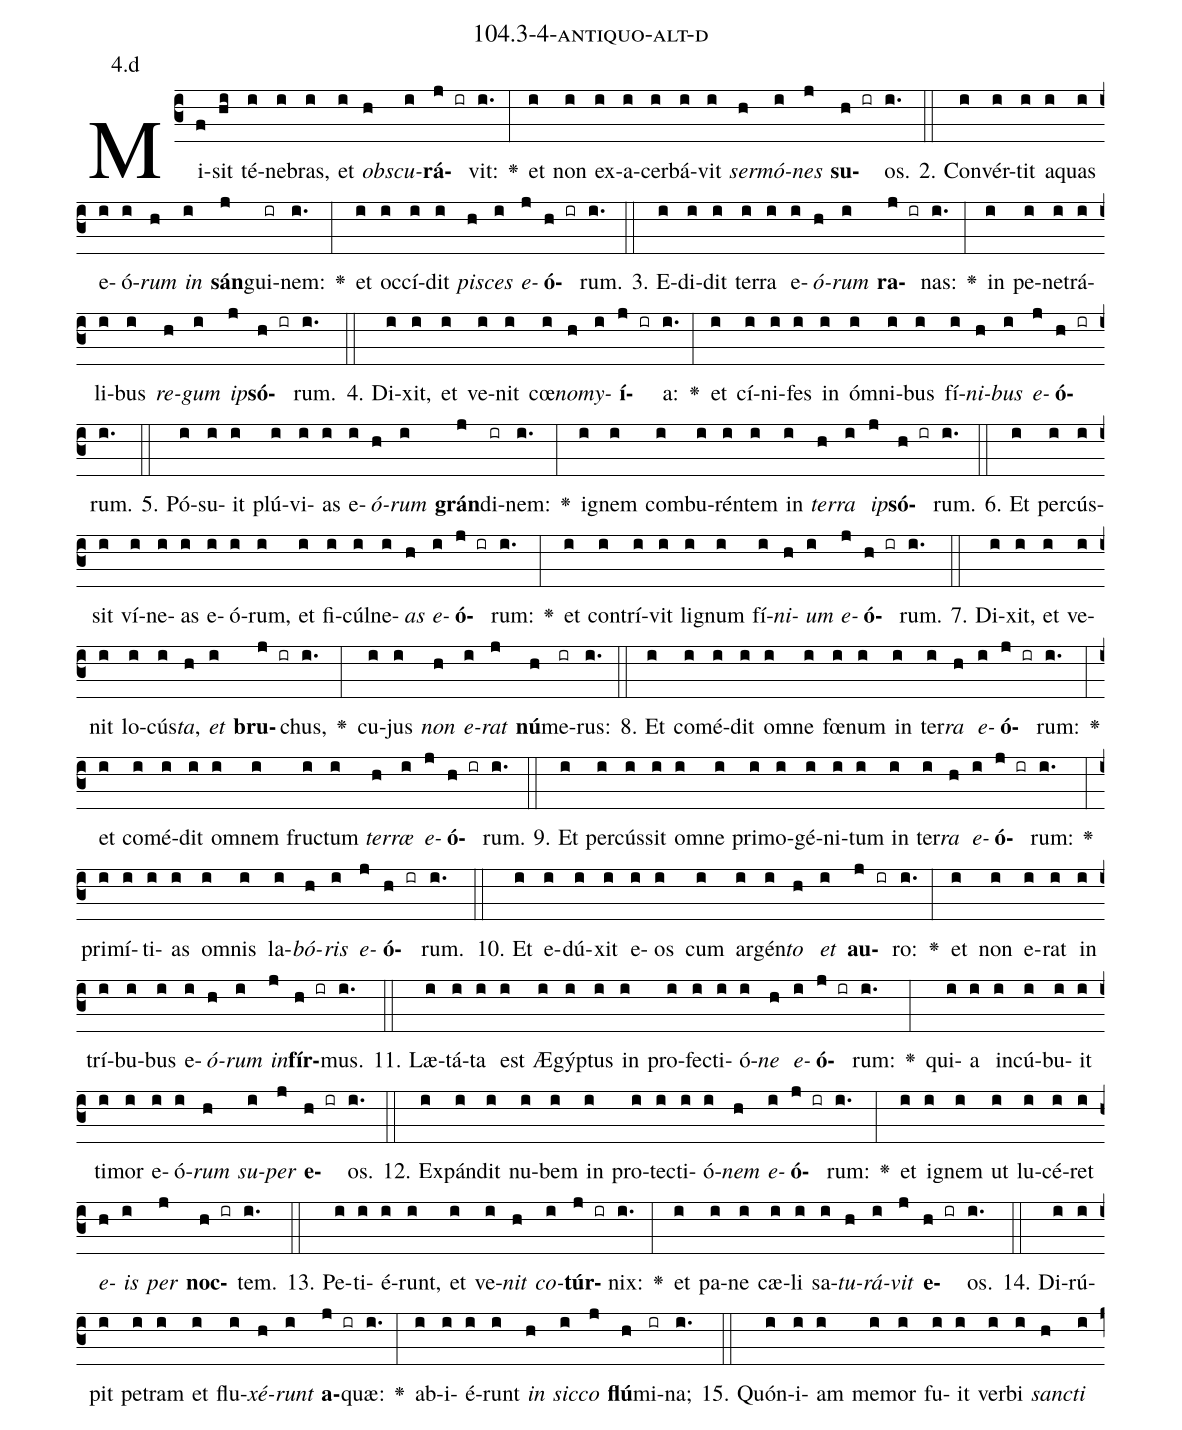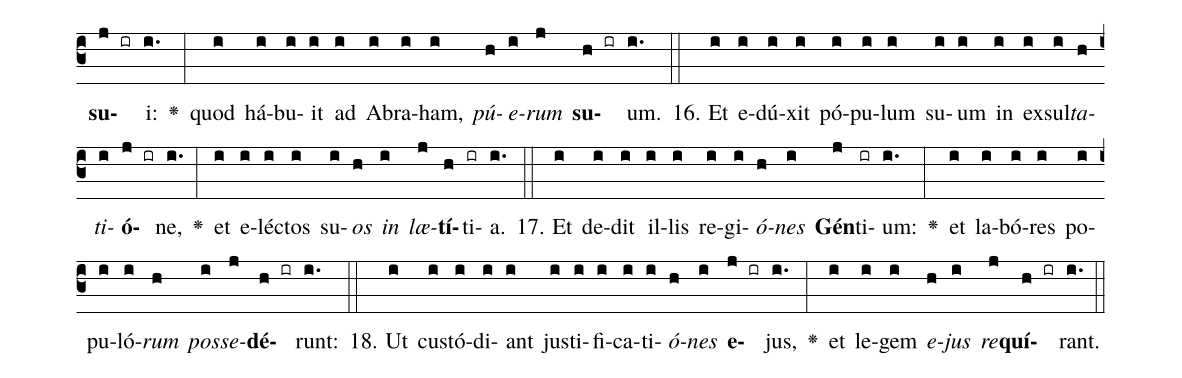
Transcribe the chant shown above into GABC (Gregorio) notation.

name: 104.3-4-antiquo-alt-d;
annotation: 4.d;
%%
(c3)Mi(f)sit(hi) té(i)ne(i)bras,(i) et(i) <i>obs</i>(h)<i>cu</i>(i)<b>rá</b>(j ir)vit:(i.) <v>\greheightstar</v>(:) et(i) non(i) ex(i)a(i)cer(i)bá(i)vit(i) <i>ser</i>(h)<i>mó</i>(i)<i>nes</i>(j) <b>su</b>(h ir)os.(i.) (::)
2. Con(i)vér(i)tit(i) a(i)quas(i) e(i)ó(i)<i>rum</i>(h) <i>in</i>(i) <b>sán</b>(j)gui(ir)nem:(i.) <v>\greheightstar</v>(:) et(i) oc(i)cí(i)dit(i) <i>pi</i>(h)<i>sces</i>(i) <i>e</i>(j)<b>ó</b>(h ir)rum.(i.) (::)
3. E(i)di(i)dit(i) ter(i)ra(i) e(i)<i>ó</i>(h)<i>rum</i>(i) <b>ra</b>(j ir)nas:(i.) <v>\greheightstar</v>(:) in(i) pe(i)ne(i)trá(i)li(i)bus(i) <i>re</i>(h)<i>gum</i>(i) <i>ip</i>(j)<b>só</b>(h ir)rum.(i.) (::)
4. Di(i)xit,(i) et(i) ve(i)nit(i) cœ(i)<i>no</i>(h)<i>my</i>(i)<b>í</b>(j ir)a:(i.) <v>\greheightstar</v>(:) et(i) cí(i)ni(i)fes(i) in(i) óm(i)ni(i)bus(i) fí(i)<i>ni</i>(h)<i>bus</i>(i) <i>e</i>(j)<b>ó</b>(h ir)rum.(i.) (::)
5. Pó(i)su(i)it(i) plú(i)vi(i)as(i) e(i)<i>ó</i>(h)<i>rum</i>(i) <b>grán</b>(j)di(ir)nem:(i.) <v>\greheightstar</v>(:) i(i)gnem(i) com(i)bu(i)rén(i)tem(i) in(i) <i>ter</i>(h)<i>ra</i>(i) <i>ip</i>(j)<b>só</b>(h ir)rum.(i.) (::)
6. Et(i) per(i)cús(i)sit(i) ví(i)ne(i)as(i) e(i)ó(i)rum,(i) et(i) fi(i)cúl(i)ne(i)<i>as</i>(h) <i>e</i>(i)<b>ó</b>(j ir)rum:(i.) <v>\greheightstar</v>(:) et(i) con(i)trí(i)vit(i) li(i)gnum(i) fí(i)<i>ni</i>(h)<i>um</i>(i) <i>e</i>(j)<b>ó</b>(h ir)rum.(i.) (::)
7. Di(i)xit,(i) et(i) ve(i)nit(i) lo(i)cús(i)<i>ta</i>,(h) <i>et</i>(i) <b>bru</b>(j ir)chus,(i.) <v>\greheightstar</v>(:) cu(i)jus(i) <i>non</i>(h) <i>e</i>(i)<i>rat</i>(j) <b>nú</b>(h)me(ir)rus:(i.) (::)
8. Et(i) com(i)é(i)dit(i) om(i)ne(i) fœ(i)num(i) in(i) ter(i)<i>ra</i>(h) <i>e</i>(i)<b>ó</b>(j ir)rum:(i.) <v>\greheightstar</v>(:) et(i) com(i)é(i)dit(i) om(i)nem(i) fruc(i)tum(i) <i>ter</i>(h)<i>ræ</i>(i) <i>e</i>(j)<b>ó</b>(h ir)rum.(i.) (::)
9. Et(i) per(i)cús(i)sit(i) om(i)ne(i) pri(i)mo(i)gé(i)ni(i)tum(i) in(i) ter(i)<i>ra</i>(h) <i>e</i>(i)<b>ó</b>(j ir)rum:(i.) <v>\greheightstar</v>(:) pri(i)mí(i)ti(i)as(i) om(i)nis(i) la(i)<i>bó</i>(h)<i>ris</i>(i) <i>e</i>(j)<b>ó</b>(h ir)rum.(i.) (::)
10. Et(i) e(i)dú(i)xit(i) e(i)os(i) cum(i) ar(i)gén(i)<i>to</i>(h) <i>et</i>(i) <b>au</b>(j ir)ro:(i.) <v>\greheightstar</v>(:) et(i) non(i) e(i)rat(i) in(i) trí(i)bu(i)bus(i) e(i)<i>ó</i>(h)<i>rum</i>(i) <i>in</i>(j)<b>fír</b>(h ir)mus.(i.) (::)
11. Læ(i)tá(i)ta(i) est(i) Æ(i)gýp(i)tus(i) in(i) pro(i)fec(i)ti(i)ó(i)<i>ne</i>(h) <i>e</i>(i)<b>ó</b>(j ir)rum:(i.) <v>\greheightstar</v>(:) qui(i)a(i) in(i)cú(i)bu(i)it(i) ti(i)mor(i) e(i)ó(i)<i>rum</i>(h) <i>su</i>(i)<i>per</i>(j) <b>e</b>(h ir)os.(i.) (::)
12. Ex(i)pán(i)dit(i) nu(i)bem(i) in(i) pro(i)tec(i)ti(i)ó(i)<i>nem</i>(h) <i>e</i>(i)<b>ó</b>(j ir)rum:(i.) <v>\greheightstar</v>(:) et(i) i(i)gnem(i) ut(i) lu(i)cé(i)ret(i) <i>e</i>(h)<i>is</i>(i) <i>per</i>(j) <b>noc</b>(h ir)tem.(i.) (::)
13. Pe(i)ti(i)é(i)runt,(i) et(i) ve(i)<i>nit</i>(h) <i>co</i>(i)<b>túr</b>(j ir)nix:(i.) <v>\greheightstar</v>(:) et(i) pa(i)ne(i) cæ(i)li(i) sa(i)<i>tu</i>(h)<i>rá</i>(i)<i>vit</i>(j) <b>e</b>(h ir)os.(i.) (::)
14. Di(i)rú(i)pit(i) pe(i)tram(i) et(i) flu(i)<i>xé</i>(h)<i>runt</i>(i) <b>a</b>(j ir)quæ:(i.) <v>\greheightstar</v>(:) ab(i)i(i)é(i)runt(i) <i>in</i>(h) <i>sic</i>(i)<i>co</i>(j) <b>flú</b>(h)mi(ir)na;(i.) (::)
15. Quón(i)i(i)am(i) me(i)mor(i) fu(i)it(i) ver(i)bi(i) <i>sanc</i>(h)<i>ti</i>(i) <b>su</b>(j ir)i:(i.) <v>\greheightstar</v>(:) quod(i) há(i)bu(i)it(i) ad(i) A(i)bra(i)ham,(i) <i>pú</i>(h)<i>e</i>(i)<i>rum</i>(j) <b>su</b>(h ir)um.(i.) (::)
16. Et(i) e(i)dú(i)xit(i) pó(i)pu(i)lum(i) su(i)um(i) in(i) ex(i)sul(i)<i>ta</i>(h)<i>ti</i>(i)<b>ó</b>(j ir)ne,(i.) <v>\greheightstar</v>(:) et(i) e(i)léc(i)tos(i) su(i)<i>os</i>(h) <i>in</i>(i) <i>læ</i>(j)<b>tí</b>(h)ti(ir)a.(i.) (::)
17. Et(i) de(i)dit(i) il(i)lis(i) re(i)gi(i)<i>ó</i>(h)<i>nes</i>(i) <b>Gén</b>(j)ti(ir)um:(i.) <v>\greheightstar</v>(:) et(i) la(i)bó(i)res(i) po(i)pu(i)ló(i)<i>rum</i>(h) <i>pos</i>(i)<i>se</i>(j)<b>dé</b>(h ir)runt:(i.) (::)
18. Ut(i) cus(i)tó(i)di(i)ant(i) jus(i)ti(i)fi(i)ca(i)ti(i)<i>ó</i>(h)<i>nes</i>(i) <b>e</b>(j ir)jus,(i.) <v>\greheightstar</v>(:) et(i) le(i)gem(i) <i>e</i>(h)<i>jus</i>(i) <i>re</i>(j)<b>quí</b>(h ir)rant.(i.) (::)
